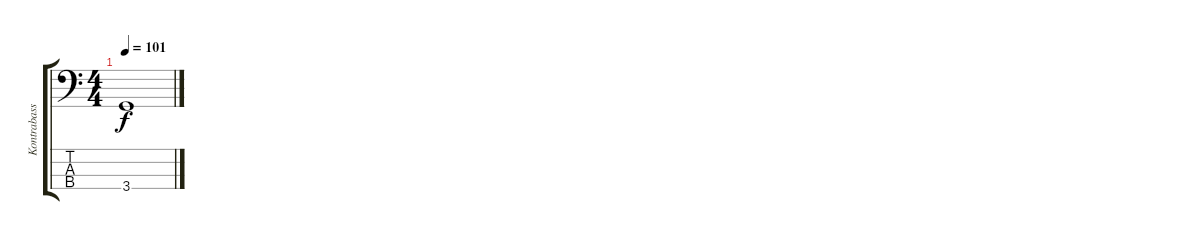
\track ("Kontrabass" "Kontrabass") {instrument fretlessbass}
\staff {score tabs}
\tuning (G2 D2 A1 E1) {hide}
\ts (4 4)
\tempo 101
\clef f4
\ks c
3.4.1{dy f}
